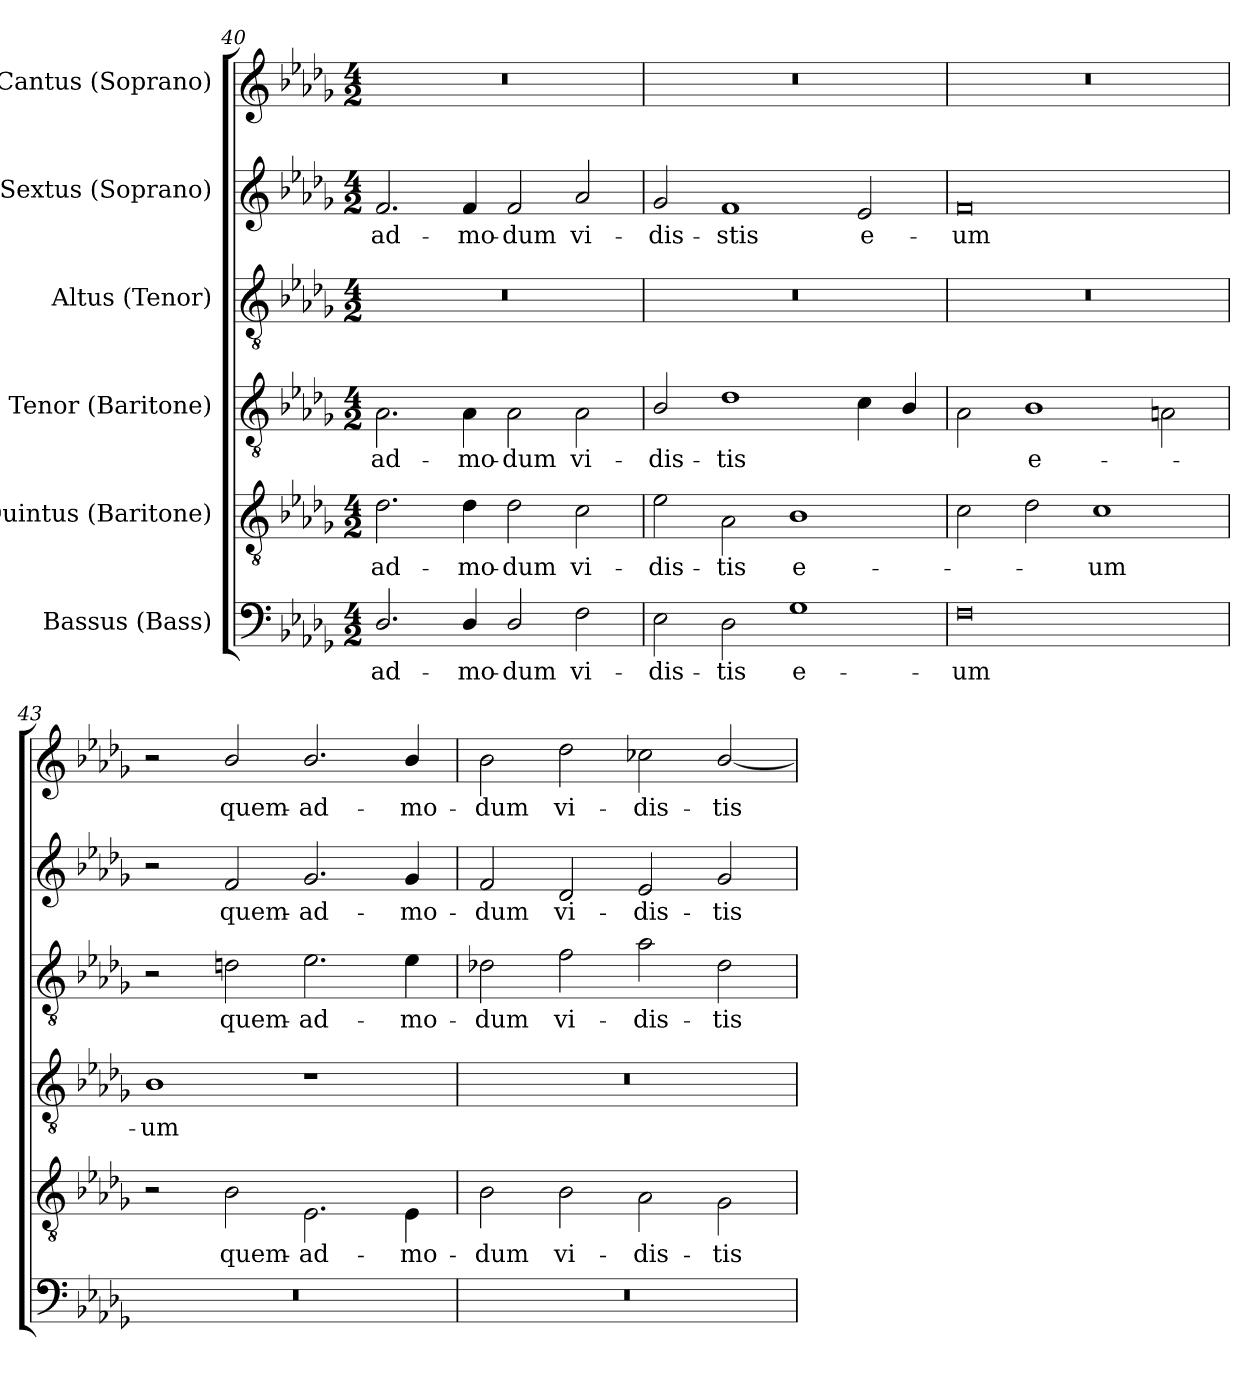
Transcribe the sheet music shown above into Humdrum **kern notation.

**kern	**text	**kern	**text	**kern	**text	**kern	**text	**kern	**text	**kern	**text
*part6	*part6	*part5	*part5	*part4	*part4	*part3	*part3	*part2	*part2	*part1	*part1
*staff6	*staff6	*staff5	*staff5	*staff4	*staff4	*staff3	*staff3	*staff2	*staff2	*staff1	*staff1
*I"Bassus (Bass)	*	*I"Quintus (Baritone)	*	*I"Tenor (Baritone)	*	*I"Altus (Tenor)	*	*I"Sextus (Soprano)	*	*I"Cantus (Soprano)	*
*clefF4	*	*clefGv2	*	*clefGv2	*	*clefGv2	*	*clefG2	*	*clefG2	*
*	*	*ITrd7c12	*	*ITrd7c12	*	*ITrd7c12	*	*	*	*	*
*k[b-e-a-d-g-]	*	*k[b-e-a-d-g-]	*	*k[b-e-a-d-g-]	*	*k[b-e-a-d-g-]	*	*k[b-e-a-d-g-]	*	*k[b-e-a-d-g-]	*
*D-:	*	*D-:	*	*D-:	*	*D-:	*	*D-:	*	*D-:	*
*M4/2	*	*M4/2	*	*M4/2	*	*M4/2	*	*M4/2	*	*M4/2	*
=40	=40	=40	=40	=40	=40	=40	=40	=40	=40	=40	=40
!	!LO:LY:b:color=#000000	!	!	!	!	!	!	!	!	!	!
!	!	!	!LO:LY:b:color=#000000	!	!	!	!	!	!	!	!
!	!	!	!	!	!LO:LY:b:color=#000000	!LO:N:vis=1	!	!	!	!	!
!	!	!	!	!	!	!	!	!	!LO:LY:b:color=#000000	!LO:N:vis=1	!
2.D-i/	-ad-	2.D-i\	-ad-	2.AA-i\	-ad-	0r	.	2.fi/	-ad-	0r	.
!	!LO:LY:b:color=#000000	!	!	!	!	!	!	!	!	!	!
!	!	!	!LO:LY:b:color=#000000	!	!	!	!	!	!	!	!
!	!	!	!	!	!LO:LY:b:color=#000000	!	!	!	!	!	!
!	!	!	!	!	!	!	!	!	!LO:LY:b:color=#000000	!	!
4D-i/	-mo-	4D-i\	-mo-	4AA-i\	-mo-	.	.	4fi/	-mo-	.	.
!	!LO:LY:b:color=#000000	!	!	!	!	!	!	!	!	!	!
!	!	!	!LO:LY:b:color=#000000	!	!	!	!	!	!	!	!
!	!	!	!	!	!LO:LY:b:color=#000000	!	!	!	!	!	!
!	!	!	!	!	!	!	!	!	!LO:LY:b:color=#000000	!	!
2D-i/	-dum	2D-i\	-dum	2AA-i\	-dum	.	.	2fi/	-dum	.	.
!	!LO:LY:b:color=#000000	!	!	!	!	!	!	!	!	!	!
!	!	!	!LO:LY:b:color=#000000	!	!	!	!	!	!	!	!
!	!	!	!	!	!LO:LY:b:color=#000000	!	!	!	!	!	!
!	!	!	!	!	!	!	!	!	!LO:LY:b:color=#000000	!	!
2Fi\	vi-	2Ci\	vi-	2AA-i\	vi-	.	.	2a-i/	vi-	.	.
=41	=41	=41	=41	=41	=41	=41	=41	=41	=41	=41	=41
!	!LO:LY:b:color=#000000	!	!	!	!	!	!	!	!	!	!
!	!	!	!LO:LY:b:color=#000000	!	!	!	!	!	!	!	!
!	!	!	!	!	!LO:LY:b:color=#000000	!LO:N:vis=1	!	!	!	!	!
!	!	!	!	!	!	!	!	!	!LO:LY:b:color=#000000	!LO:N:vis=1	!
2E-i\	-dis-	2E-i\	-dis-	2BB-i/	-dis-	0r	.	2g-i/	-dis-	0r	.
!	!LO:LY:b:color=#000000	!	!	!	!	!	!	!	!	!	!
!	!	!	!LO:LY:b:color=#000000	!	!	!	!	!	!	!	!
!	!	!	!	!	!LO:LY:b:color=#000000	!	!	!	!	!	!
!	!	!	!	!	!	!	!	!	!LO:LY:b:color=#000000	!	!
2D-i\	-tis	2AA-i\	-tis	1D-i	-tis	.	.	1fi	-stis	.	.
!	!LO:LY:b:color=#000000	!	!	!	!	!	!	!	!	!	!
!	!	!	!LO:LY:b:color=#000000	!	!	!	!	!	!	!	!
1G-i	e-	1BB-i	e-	.	.	.	.	.	.	.	.
!	!	!	!	!	!	!	!	!	!LO:LY:b:color=#000000	!	!
.	.	.	.	4Ci\	.	.	.	2e-i/	e-	.	.
.	.	.	.	4BB-i/	.	.	.	.	.	.	.
=42	=42	=42	=42	=42	=42	=42	=42	=42	=42	=42	=42
!	!LO:LY:b:color=#000000	!	!	!	!	!LO:N:vis=1	!	!	!	!	!
!	!	!	!	!	!	!	!	!	!LO:LY:b:color=#000000	!LO:N:vis=1	!
0Fi	-um	2Ci\	.	2AA-i\	.	0r	.	0fi	-um	0r	.
!	!	!	!	!	!LO:LY:b:color=#000000	!	!	!	!	!	!
.	.	2D-i\	.	1BB-i	e-	.	.	.	.	.	.
!	!	!	!LO:LY:b:color=#000000	!	!	!	!	!	!	!	!
.	.	1Ci	-um	.	.	.	.	.	.	.	.
.	.	.	.	2AAni\	.	.	.	.	.	.	.
=43	=43	=43	=43	=43	=43	=43	=43	=43	=43	=43	=43
!LO:N:vis=1	!	!	!	!	!	!	!	!	!	!	!
!	!	!	!	!	!LO:LY:b:color=#000000	!	!	!	!	!	!
0r	.	2r	.	1BB-i	-um	2r	.	2r	.	2r	.
!	!	!	!LO:LY:b:color=#000000	!	!	!	!	!	!	!	!
!	!	!	!	!	!	!	!LO:LY:b:color=#000000	!	!	!	!
!	!	!	!	!	!	!	!	!	!LO:LY:b:color=#000000	!	!
!	!	!	!	!	!	!	!	!	!	!	!LO:LY:b:color=#000000
.	.	2BB-i\	quem-	.	.	2Dni\	quem-	2fi/	quem-	2b-i/	quem-
!	!	!	!LO:LY:b:color=#000000	!	!	!	!	!	!	!	!
!	!	!	!	!	!	!	!LO:LY:b:color=#000000	!	!	!	!
!	!	!	!	!	!	!	!	!	!LO:LY:b:color=#000000	!	!
!	!	!	!	!	!	!	!	!	!	!	!LO:LY:b:color=#000000
.	.	2.EE-i\	-ad-	1r	.	2.E-i\	-ad-	2.g-i/	-ad-	2.b-i/	-ad-
!	!	!	!LO:LY:b:color=#000000	!	!	!	!	!	!	!	!
!	!	!	!	!	!	!	!LO:LY:b:color=#000000	!	!	!	!
!	!	!	!	!	!	!	!	!	!LO:LY:b:color=#000000	!	!
!	!	!	!	!	!	!	!	!	!	!	!LO:LY:b:color=#000000
.	.	4EE-i\	-mo-	.	.	4E-i\	-mo-	4g-i/	-mo-	4b-i/	-mo-
!!LO:LB:g=z
=44	=44	=44	=44	=44	=44	=44	=44	=44	=44	=44	=44
!LO:N:vis=1	!	!	!	!	!	!	!	!	!	!	!
!	!	!	!LO:LY:b:color=#000000	!LO:N:vis=1	!	!	!	!	!	!	!
!	!	!	!	!	!	!	!LO:LY:b:color=#000000	!	!	!	!
!	!	!	!	!	!	!	!	!	!LO:LY:b:color=#000000	!	!
!	!	!	!	!	!	!	!	!	!	!	!LO:LY:b:color=#000000
0r	.	2BB-i\	-dum	0r	.	2D-Xi\	-dum	2fi/	-dum	2b-i\	-dum
!	!	!	!LO:LY:b:color=#000000	!	!	!	!	!	!	!	!
!	!	!	!	!	!	!	!LO:LY:b:color=#000000	!	!	!	!
!	!	!	!	!	!	!	!	!	!LO:LY:b:color=#000000	!	!
!	!	!	!	!	!	!	!	!	!	!	!LO:LY:b:color=#000000
.	.	2BB-i\	vi-	.	.	2Fi\	vi-	2d-i/	vi-	2dd-i\	vi-
!	!	!	!LO:LY:b:color=#000000	!	!	!	!	!	!	!	!
!	!	!	!	!	!	!	!LO:LY:b:color=#000000	!	!	!	!
!	!	!	!	!	!	!	!	!	!LO:LY:b:color=#000000	!	!
!	!	!	!	!	!	!	!	!	!	!	!LO:LY:b:color=#000000
.	.	2AA-i\	-dis-	.	.	2A-i\	-dis-	2e-i/	-dis-	2cc-Xi\	-dis-
!	!	!	!LO:LY:b:color=#000000	!	!	!	!	!	!	!	!
!	!	!	!	!	!	!	!LO:LY:b:color=#000000	!	!	!	!
!	!	!	!	!	!	!	!	!	!LO:LY:b:color=#000000	!	!
!	!	!	!	!	!	!	!	!	!	!	!LO:LY:b:color=#000000
.	.	2GG-i\	-tis	.	.	2D-i\	-tis	2g-i/	-tis	[2b-i/	-tis
=	=	=	=	=	=	=	=	=	=	=	=
*-	*-	*-	*-	*-	*-	*-	*-	*-	*-	*-	*-
